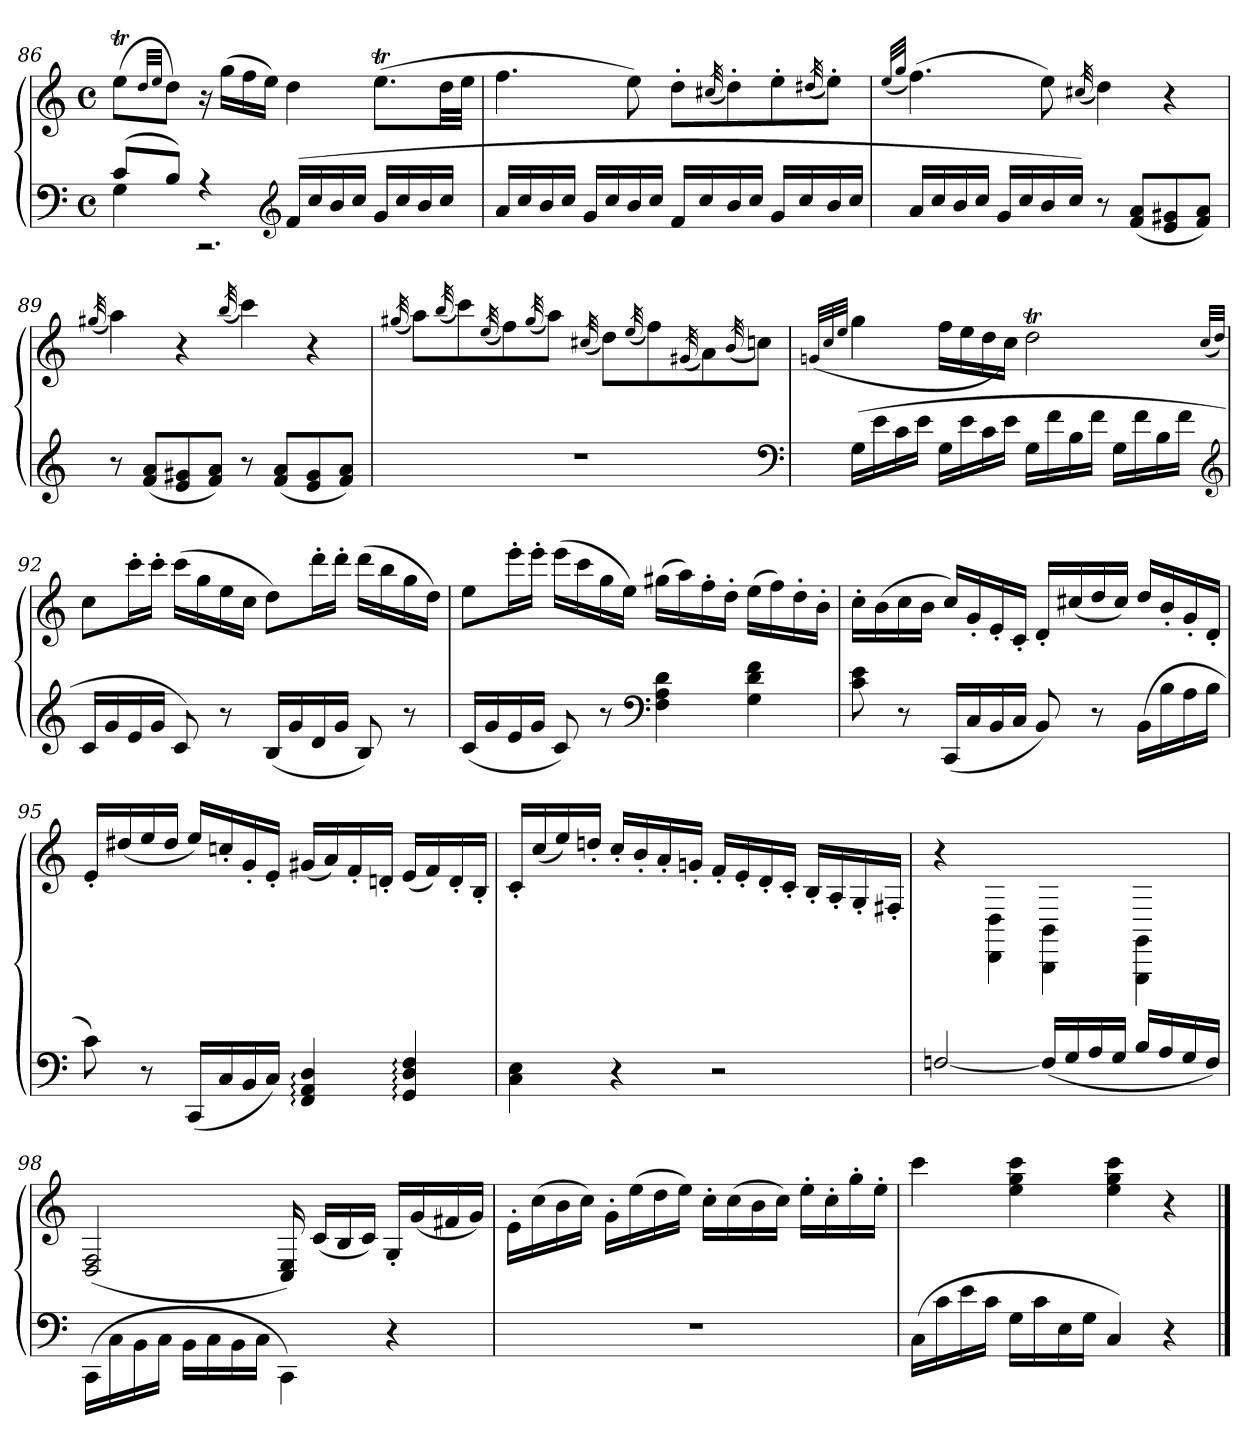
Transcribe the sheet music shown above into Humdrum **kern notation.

**kern	**kern
*part1	*part1
*staff2	*staff1
*clefF4	*clefG2
*k[]	*k[]
*C:	*C:
*M4/4	*M4/4
*met(c)	*met(c)
=86	=86
*^	*
(8c/L	4G\	(8eet\L
.	.	32qdd/LLL
.	.	32qee/JJJ
8B/J)	.	8dd\J)
4r	2.r	16r
.	.	(16gg\LL
.	.	16ff\
.	.	16ee\JJ)
*clefG2	*	*
(16f/LL	.	4dd\
16cc/	.	.
16b/	.	.
16cc/JJ	.	.
16g/LL	.	(8.eet\L
16cc/	.	.
16b/	.	.
16cc/JJ	.	32dd\LL
.	.	32ee\JJJ
*v	*v	*
=87	=87
16a/LL	4.ff\
16cc/	.
16b/	.
16cc/JJ	.
16g/LL	.
16cc/	.
16b/	8ee\)
16cc/JJ	.
16f/LL	8dd'\L
16cc/	.
.	(32qcc#X/
16b/	8dd'\)
16cc/JJ	.
16g/LL	8ee'\
16cc/	.
.	(32qdd#X/
16b/	8ee'\J)
16cc/JJ	.
=88	=88
.	(32qee/LLL
.	32qgg/JJJ
16a/LL	(4.ff\)
16cc/	.
16b/	.
16cc/JJ	.
16g/LL	.
16cc/	.
16b/	8ee\)
16cc/JJ)	.
.	(32qcc#X/
8r	4dd\)
(8f/ 8a/L	.
8e/ 8g#X/	4r
8f/ 8a/J)	.
=89	=89
.	(32qgg#X/
8r	4aa\)
(8f/ 8a/L	.
8e/ 8g#X/	4r
8f/ 8a/J)	.
.	(32qbb/
8r	4ccc\)
(8f/ 8a/L	.
8e/ 8g#/	4r
8f/ 8a/J)	.
=90	=90
.	(32qgg#X/
1r	8aa\L)
.	(32qbb/
.	8ccc\)
.	(32qee/
.	8ff\)
.	(32qgg#/
.	8aa\J)
.	(32qcc#X/
.	8dd\L)
.	(32qee/
.	8ff\)
.	(32qg#X/
.	8a\)
.	(32qb/
.	8ccn\J)
*clefF4	*
=91	=91
.	(32qgn/LLL
.	32qcc/
.	32qee/JJJ
(16G\LL	4gg\
16e\	.
16c\	.
16e\JJ	.
16G\LL	16ff\LL
16e\	16ee\
16c\	16dd\
16e\JJ	16cc\JJ)
16G\LL	2ddT\
16f\	.
16B\	.
16f\JJ	.
16G\LL	.
16f\	.
16B\	.
16f\JJ	.
*clefG2	*
.	(32qcc/LLL
.	32qdd/JJJ)
=92	=92
16c/LL	8cc\L
16g/	.
16e/	16ccc'\L
16g/JJ	16ccc'\JJ
8c/)	(16ccc\LL
.	16gg\
8r	16ee\
.	16cc\JJ
(16B/LL	8dd\L)
16g/	.
16d/	16ddd'\L
16g/JJ	16ddd'\JJ
8B/)	(16ddd\LL
.	16bb\
8r	16gg\
.	16dd\JJ)
=93	=93
(16c/LL	8ee\L
16g/	.
16e/	16eee'\L
16g/JJ	16eee'\JJ
8c/)	(16eee\LL
.	16ccc\
8r	16gg\
.	16ee\JJ)
*clefF4	*
4F\ 4A\ 4d\	(16gg#X\LL
.	16aa\)
.	16ff'\
.	16dd'\JJ
4G\ 4d\ 4f\	(16ee\LL
.	16ff\)
.	16dd'\
.	16b'\JJ
=94	=94
8c\ 8e\	16cc'\LL
.	(16b\
8r	16cc\
.	16b\JJ
(16CC/LL	16cc/LL)
16C/	16g'/
16BB/	16e'/
16C/JJ	16c'/JJ
8BB/)	16d'/LL
.	(16cc#X/
8r	16dd/
.	16cc#/JJ)
(16BB\LL	16dd/LL
16B\	16b'/
16A\	16g'/
16B\JJ	16d'/JJ
=95	=95
8c\)	16e'/LL
.	(16dd#X/
8r	16ee/
.	16dd#/JJ
(16CC/LL	16ee/LL)
16C/	16ccn'/
16BB/	16g'/
16C/JJ)	16e'/JJ
4FF:/ 4AA:/ 4D:/	(16g#X/LL
.	16a/)
.	16f'/
.	16dn'/JJ
4GG:/ 4D:/ 4F:/	(16e/LL
.	16f/)
.	16d'/
.	16B'/JJ
=96	=96
4C\ 4E\	16c'/LL
.	(16cc/
.	16ee/)
.	16ddn'/JJ
4r	16cc'/LL
.	16b'/
.	16a'/
.	16gn'/JJ
2r	16f'/LL
.	16e'/
.	16d'/
.	16c'/JJ
.	16B'/LL
.	16A'/
.	16G'/
.	16F#X'/JJ
=97	=97
[2Fn/	4r
.	4DD\ 4D\
(>16F/LL]	4BBB\ 4BB\
16G/	.
16A/	.
16G/JJ	.
16B/LL	4GGG\ 4GG\
16A/	.
16G/	.
16F/JJ)	.
=98	=98
(<16CC\LL	(>2D/ 2F/
16C\	.
16BB\	.
16C\JJ	.
16BB\LL	.
16C\	.
16BB\	.
16C\JJ	.
4CC\)	16C/ 16E/)
.	(16c/LL
.	16B/
.	16c/JJ)
4r	16G'/LL
.	(16g/
.	16f#X/
.	16g/JJ)
=99	=99
1r	16e'\LL
.	(16cc\
.	16b\
.	16cc\JJ)
.	16g'\LL
.	(16ee\
.	16dd\
.	16ee\JJ)
.	16cc'\LL
.	(16cc\
.	16b\
.	16cc\JJ)
.	16ee'\LL
.	16cc'\
.	16gg'\
.	16ee'\JJ
=100	=100
(16C\LL	4ccc\
16c\	.
16e\	.
16c\JJ	.
16G\LL	4ee\ 4gg\ 4ccc\
16c\	.
16E\	.
16G\JJ	.
4C/)	4ee\ 4gg\ 4ccc\
4r	4r
==	==
*-	*-
